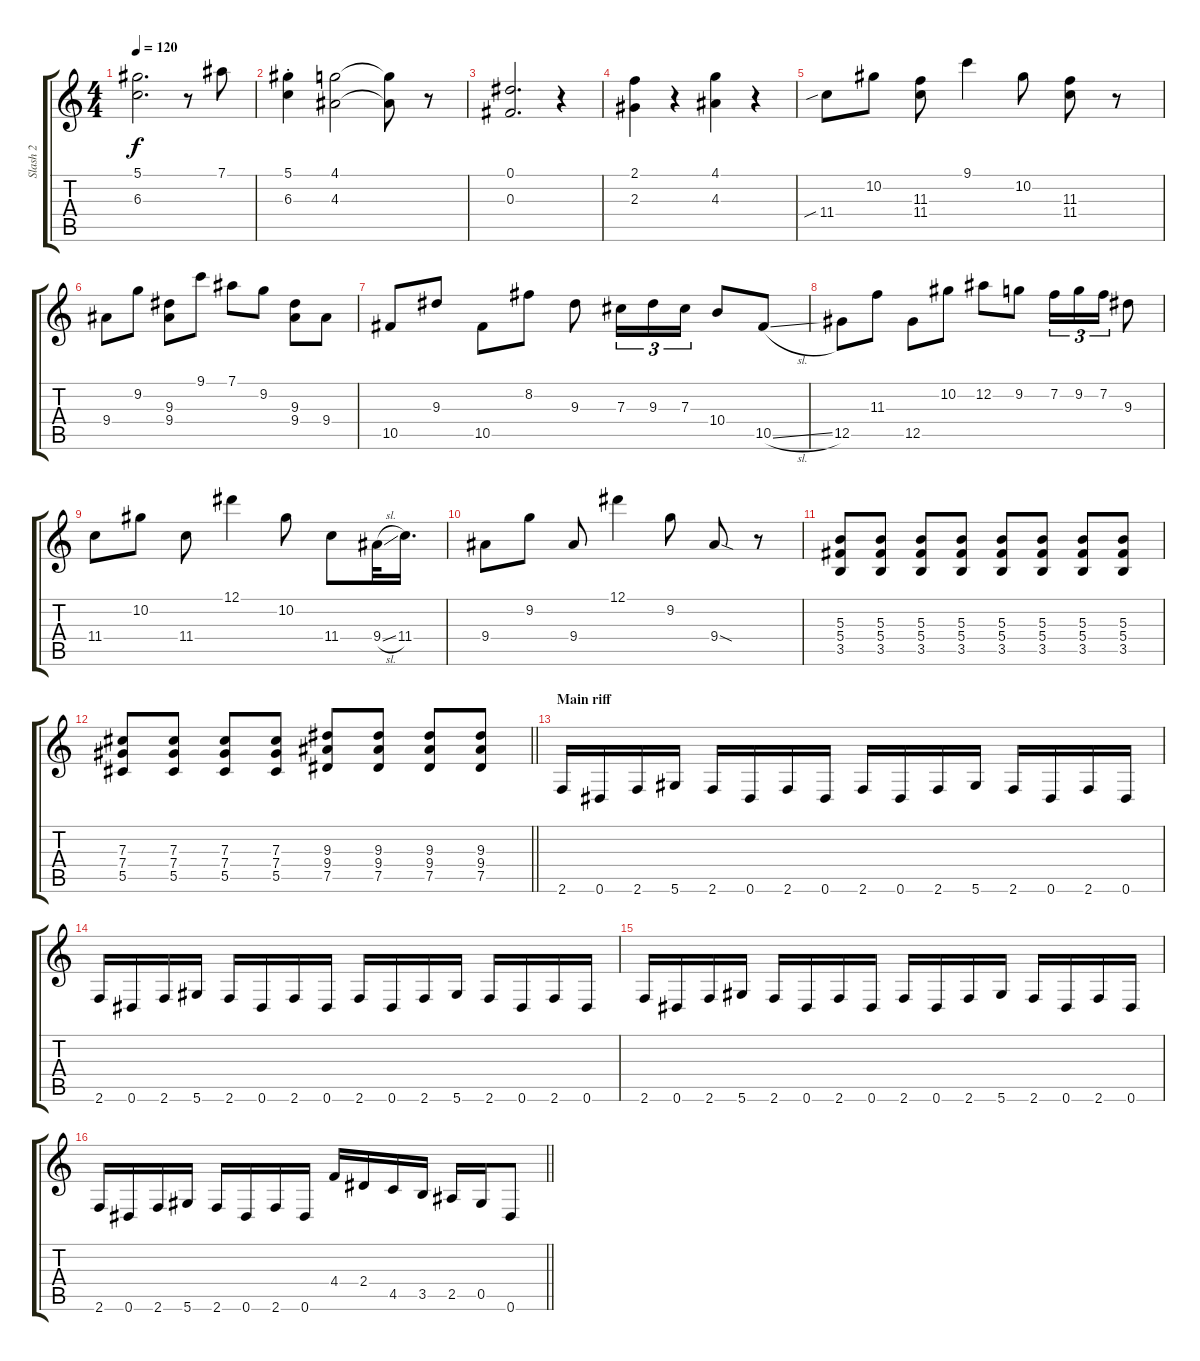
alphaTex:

\track ("Slash 2" "Slash 2") {instrument distortionguitar}
\staff {score tabs}
\tuning (Eb4 Bb3 Gb3 Db3 Ab2 Eb2) {hide}
\ts (4 4)
\tempo 120
\clef g2
\ks c
(5.1 6.3).2{d dy f} r.8 7.1.8 |
(5.1{st} 6.3{st}).4 (4.1 4.3).2 (4.1{t} 4.3{t}).8 r.8 |
(0.1 0.3).2{d} r.4 |
(2.1 2.3).4 r.4 (4.1 4.3).4 r.4 |
11.4{sib}.8 10.2.8 (11.3 11.4).8 9.1.4 10.2.8 (11.3 11.4).8 r.8 |
9.4.8 9.2.8 (9.3 9.4).8 9.1.8 7.1.8 9.2.8 (9.3 9.4).8 9.4.8 |
10.5.8 9.3.8 10.5.8 8.2.8 9.3.8 7.3.16{tu (3 2)} 9.3.16{tu (3 2)} 7.3.16{tu (3 2)} 10.4.8 10.5{sl}.8 |
12.5.8 11.3.8 12.5.8 10.2.8 12.2.8 9.2.8 7.2.16{tu (3 2)} 9.2.16{tu (3 2)} 7.2.16{tu (3 2)} 9.3.8 |
11.4.8 10.2.8 11.4.8 12.1.4 10.2.8 11.4.8 9.4{sl}.32 11.4.16{d} |
9.4.8 9.2.8 9.4.8 12.1.4 9.2.8 9.4{sod}.8 r.8 |
(5.3 5.4 3.5).8 (5.3 5.4 3.5).8 (5.3 5.4 3.5).8 (5.3 5.4 3.5).8 (5.3 5.4 3.5).8 (5.3 5.4 3.5).8 (5.3 5.4 3.5).8 (5.3 5.4 3.5).8 |
\barLineRight lightlight
(7.3 7.4 5.5).8 (7.3 7.4 5.5).8 (7.3 7.4 5.5).8 (7.3 7.4 5.5).8 (9.3 9.4 7.5).8 (9.3 9.4 7.5).8 (9.3 9.4 7.5).8 (9.3 9.4 7.5).8 |
\section ("" "Main riff")
2.6.16 0.6.16 2.6.16 5.6.16 2.6.16 0.6.16 2.6.16 0.6.16 2.6.16 0.6.16 2.6.16 5.6.16 2.6.16 0.6.16 2.6.16 0.6.16 |
2.6.16 0.6.16 2.6.16 5.6.16 2.6.16 0.6.16 2.6.16 0.6.16 2.6.16 0.6.16 2.6.16 5.6.16 2.6.16 0.6.16 2.6.16 0.6.16 |
2.6.16 0.6.16 2.6.16 5.6.16 2.6.16 0.6.16 2.6.16 0.6.16 2.6.16 0.6.16 2.6.16 5.6.16 2.6.16 0.6.16 2.6.16 0.6.16 |
\barLineRight lightlight
2.6.16 0.6.16 2.6.16 5.6.16 2.6.16 0.6.16 2.6.16 0.6.16 4.4.16 2.4.16 4.5.16 3.5.16 2.5.16 0.5.16 0.6.8
